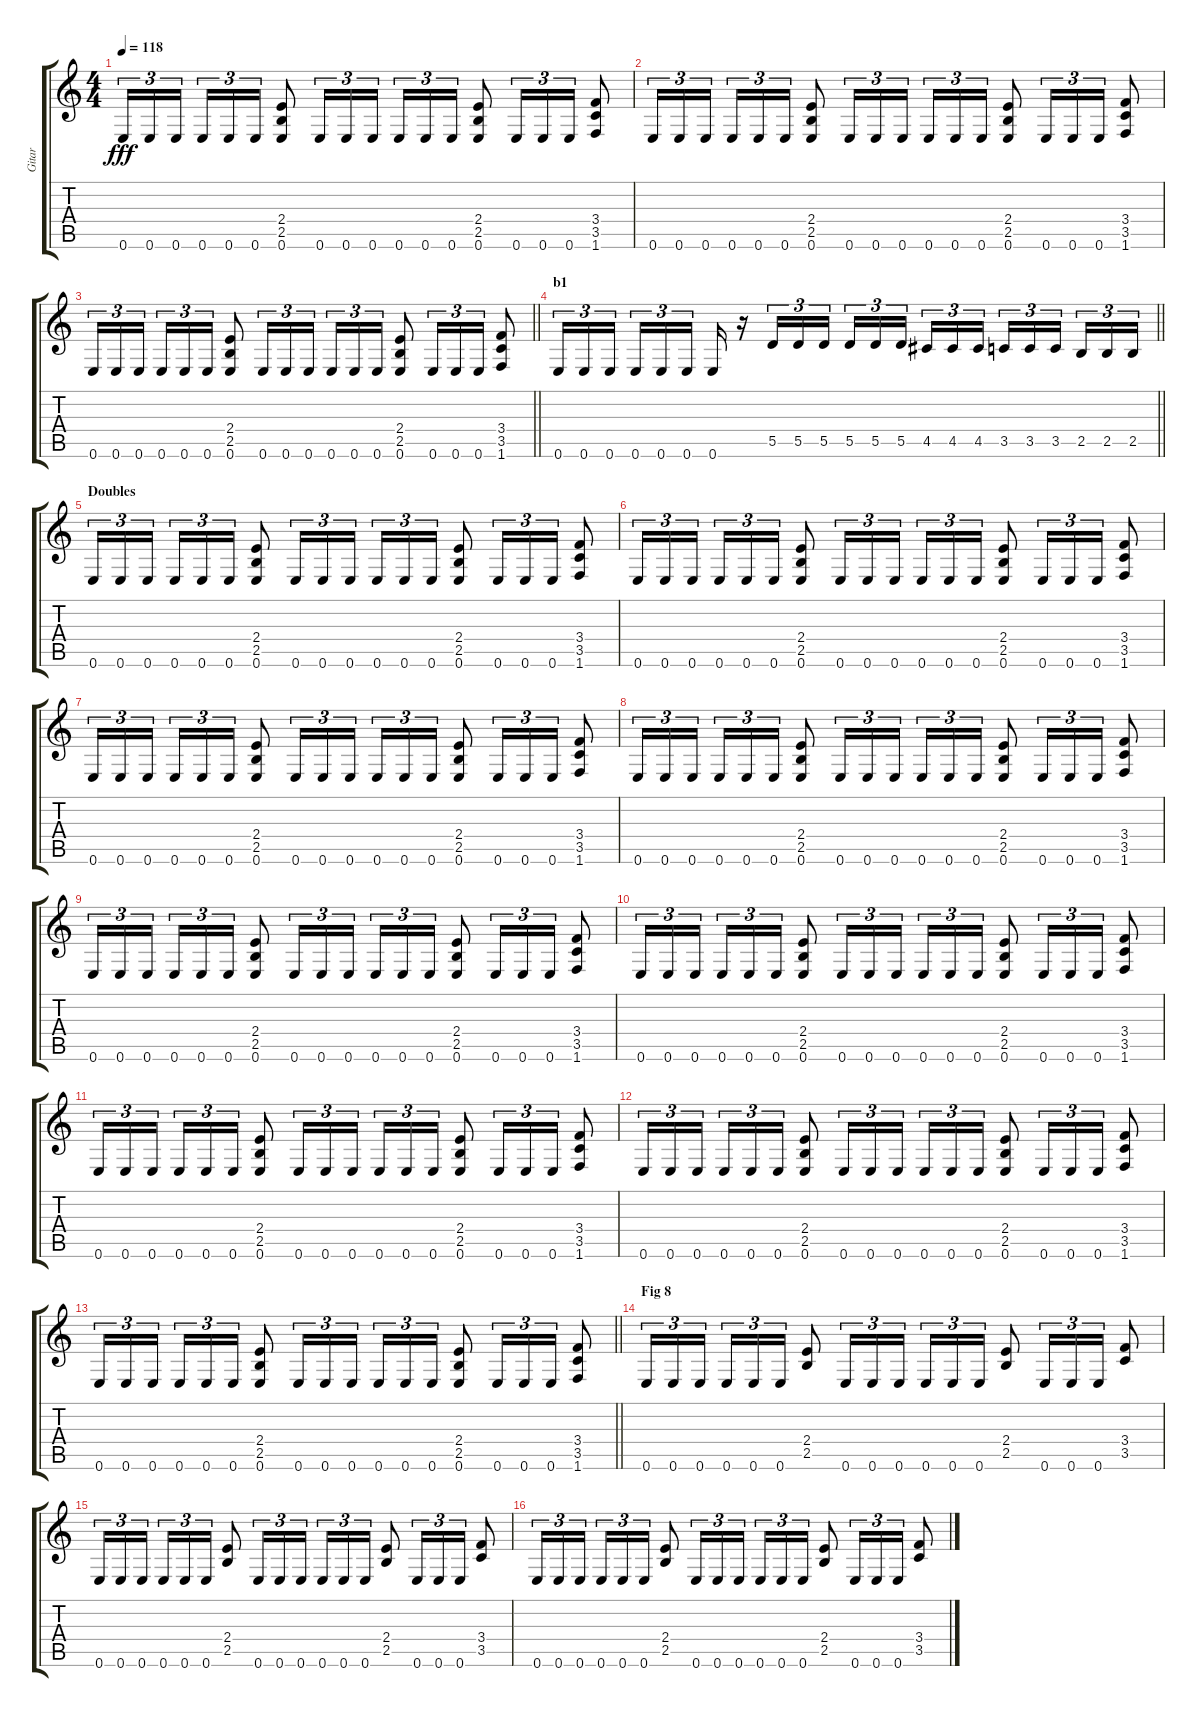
\track ("Gitar" "Gitar") {instrument electricguitarclean}
\staff {score tabs}
\tuning (E4 B3 G3 D3 A2 E2) {hide}
\ts (4 4)
\tempo 118
\clef g2
\ks c
0.6.16{tu (3 2) dy fff} 0.6.16{tu (3 2)} 0.6.16{tu (3 2) beam splitsecondary} 0.6.16{tu (3 2)} 0.6.16{tu (3 2)} 0.6.16{tu (3 2)} (2.4 2.5 0.6).8 0.6.16{tu (3 2)} 0.6.16{tu (3 2)} 0.6.16{tu (3 2)} 0.6.16{tu (3 2)} 0.6.16{tu (3 2)} 0.6.16{tu (3 2)} (2.4 2.5 0.6).8 0.6.16{tu (3 2)} 0.6.16{tu (3 2)} 0.6.16{tu (3 2)} (3.4 3.5 1.6).8 |
0.6.16{tu (3 2)} 0.6.16{tu (3 2)} 0.6.16{tu (3 2) beam splitsecondary} 0.6.16{tu (3 2)} 0.6.16{tu (3 2)} 0.6.16{tu (3 2)} (2.4 2.5 0.6).8 0.6.16{tu (3 2)} 0.6.16{tu (3 2)} 0.6.16{tu (3 2)} 0.6.16{tu (3 2)} 0.6.16{tu (3 2)} 0.6.16{tu (3 2)} (2.4 2.5 0.6).8 0.6.16{tu (3 2)} 0.6.16{tu (3 2)} 0.6.16{tu (3 2)} (3.4 3.5 1.6).8 |
\barLineRight lightlight
0.6.16{tu (3 2)} 0.6.16{tu (3 2)} 0.6.16{tu (3 2) beam splitsecondary} 0.6.16{tu (3 2)} 0.6.16{tu (3 2)} 0.6.16{tu (3 2)} (2.4 2.5 0.6).8 0.6.16{tu (3 2)} 0.6.16{tu (3 2)} 0.6.16{tu (3 2)} 0.6.16{tu (3 2)} 0.6.16{tu (3 2)} 0.6.16{tu (3 2)} (2.4 2.5 0.6).8 0.6.16{tu (3 2)} 0.6.16{tu (3 2)} 0.6.16{tu (3 2)} (3.4 3.5 1.6).8 |
\section ("" "b1")
\barLineRight lightlight
0.6.16{tu (3 2)} 0.6.16{tu (3 2)} 0.6.16{tu (3 2) beam splitsecondary} 0.6.16{tu (3 2)} 0.6.16{tu (3 2)} 0.6.16{tu (3 2)} 0.6.16 r.16 5.5.16{tu (3 2)} 5.5.16{tu (3 2)} 5.5.16{tu (3 2)} 5.5.16{tu (3 2)} 5.5.16{tu (3 2)} 5.5.16{tu (3 2) beam splitsecondary} 4.5.16{tu (3 2)} 4.5.16{tu (3 2)} 4.5.16{tu (3 2)} 3.5.16{tu (3 2)} 3.5.16{tu (3 2)} 3.5.16{tu (3 2) beam splitsecondary} 2.5.16{tu (3 2)} 2.5.16{tu (3 2)} 2.5.16{tu (3 2)} |
\section ("" "Doubles")
0.6.16{tu (3 2)} 0.6.16{tu (3 2)} 0.6.16{tu (3 2) beam splitsecondary} 0.6.16{tu (3 2)} 0.6.16{tu (3 2)} 0.6.16{tu (3 2)} (2.4 2.5 0.6).8 0.6.16{tu (3 2)} 0.6.16{tu (3 2)} 0.6.16{tu (3 2)} 0.6.16{tu (3 2)} 0.6.16{tu (3 2)} 0.6.16{tu (3 2)} (2.4 2.5 0.6).8 0.6.16{tu (3 2)} 0.6.16{tu (3 2)} 0.6.16{tu (3 2)} (3.4 3.5 1.6).8 |
0.6.16{tu (3 2)} 0.6.16{tu (3 2)} 0.6.16{tu (3 2) beam splitsecondary} 0.6.16{tu (3 2)} 0.6.16{tu (3 2)} 0.6.16{tu (3 2)} (2.4 2.5 0.6).8 0.6.16{tu (3 2)} 0.6.16{tu (3 2)} 0.6.16{tu (3 2)} 0.6.16{tu (3 2)} 0.6.16{tu (3 2)} 0.6.16{tu (3 2)} (2.4 2.5 0.6).8 0.6.16{tu (3 2)} 0.6.16{tu (3 2)} 0.6.16{tu (3 2)} (3.4 3.5 1.6).8 |
0.6.16{tu (3 2)} 0.6.16{tu (3 2)} 0.6.16{tu (3 2) beam splitsecondary} 0.6.16{tu (3 2)} 0.6.16{tu (3 2)} 0.6.16{tu (3 2)} (2.4 2.5 0.6).8 0.6.16{tu (3 2)} 0.6.16{tu (3 2)} 0.6.16{tu (3 2)} 0.6.16{tu (3 2)} 0.6.16{tu (3 2)} 0.6.16{tu (3 2)} (2.4 2.5 0.6).8 0.6.16{tu (3 2)} 0.6.16{tu (3 2)} 0.6.16{tu (3 2)} (3.4 3.5 1.6).8 |
0.6.16{tu (3 2)} 0.6.16{tu (3 2)} 0.6.16{tu (3 2) beam splitsecondary} 0.6.16{tu (3 2)} 0.6.16{tu (3 2)} 0.6.16{tu (3 2)} (2.4 2.5 0.6).8 0.6.16{tu (3 2)} 0.6.16{tu (3 2)} 0.6.16{tu (3 2)} 0.6.16{tu (3 2)} 0.6.16{tu (3 2)} 0.6.16{tu (3 2)} (2.4 2.5 0.6).8 0.6.16{tu (3 2)} 0.6.16{tu (3 2)} 0.6.16{tu (3 2)} (3.4 3.5 1.6).8 |
0.6.16{tu (3 2)} 0.6.16{tu (3 2)} 0.6.16{tu (3 2) beam splitsecondary} 0.6.16{tu (3 2)} 0.6.16{tu (3 2)} 0.6.16{tu (3 2)} (2.4 2.5 0.6).8 0.6.16{tu (3 2)} 0.6.16{tu (3 2)} 0.6.16{tu (3 2)} 0.6.16{tu (3 2)} 0.6.16{tu (3 2)} 0.6.16{tu (3 2)} (2.4 2.5 0.6).8 0.6.16{tu (3 2)} 0.6.16{tu (3 2)} 0.6.16{tu (3 2)} (3.4 3.5 1.6).8 |
0.6.16{tu (3 2)} 0.6.16{tu (3 2)} 0.6.16{tu (3 2) beam splitsecondary} 0.6.16{tu (3 2)} 0.6.16{tu (3 2)} 0.6.16{tu (3 2)} (2.4 2.5 0.6).8 0.6.16{tu (3 2)} 0.6.16{tu (3 2)} 0.6.16{tu (3 2)} 0.6.16{tu (3 2)} 0.6.16{tu (3 2)} 0.6.16{tu (3 2)} (2.4 2.5 0.6).8 0.6.16{tu (3 2)} 0.6.16{tu (3 2)} 0.6.16{tu (3 2)} (3.4 3.5 1.6).8 |
0.6.16{tu (3 2)} 0.6.16{tu (3 2)} 0.6.16{tu (3 2) beam splitsecondary} 0.6.16{tu (3 2)} 0.6.16{tu (3 2)} 0.6.16{tu (3 2)} (2.4 2.5 0.6).8 0.6.16{tu (3 2)} 0.6.16{tu (3 2)} 0.6.16{tu (3 2)} 0.6.16{tu (3 2)} 0.6.16{tu (3 2)} 0.6.16{tu (3 2)} (2.4 2.5 0.6).8 0.6.16{tu (3 2)} 0.6.16{tu (3 2)} 0.6.16{tu (3 2)} (3.4 3.5 1.6).8 |
0.6.16{tu (3 2)} 0.6.16{tu (3 2)} 0.6.16{tu (3 2) beam splitsecondary} 0.6.16{tu (3 2)} 0.6.16{tu (3 2)} 0.6.16{tu (3 2)} (2.4 2.5 0.6).8 0.6.16{tu (3 2)} 0.6.16{tu (3 2)} 0.6.16{tu (3 2)} 0.6.16{tu (3 2)} 0.6.16{tu (3 2)} 0.6.16{tu (3 2)} (2.4 2.5 0.6).8 0.6.16{tu (3 2)} 0.6.16{tu (3 2)} 0.6.16{tu (3 2)} (3.4 3.5 1.6).8 |
\barLineRight lightlight
0.6.16{tu (3 2)} 0.6.16{tu (3 2)} 0.6.16{tu (3 2) beam splitsecondary} 0.6.16{tu (3 2)} 0.6.16{tu (3 2)} 0.6.16{tu (3 2)} (2.4 2.5 0.6).8 0.6.16{tu (3 2)} 0.6.16{tu (3 2)} 0.6.16{tu (3 2)} 0.6.16{tu (3 2)} 0.6.16{tu (3 2)} 0.6.16{tu (3 2)} (2.4 2.5 0.6).8 0.6.16{tu (3 2)} 0.6.16{tu (3 2)} 0.6.16{tu (3 2)} (3.4 3.5 1.6).8 |
\section ("" "Fig 8")
0.6.16{tu (3 2)} 0.6.16{tu (3 2)} 0.6.16{tu (3 2) beam splitsecondary} 0.6.16{tu (3 2)} 0.6.16{tu (3 2)} 0.6.16{tu (3 2)} (2.4 2.5).8 0.6.16{tu (3 2)} 0.6.16{tu (3 2)} 0.6.16{tu (3 2)} 0.6.16{tu (3 2)} 0.6.16{tu (3 2)} 0.6.16{tu (3 2)} (2.4 2.5).8 0.6.16{tu (3 2)} 0.6.16{tu (3 2)} 0.6.16{tu (3 2)} (3.4 3.5).8 |
0.6.16{tu (3 2)} 0.6.16{tu (3 2)} 0.6.16{tu (3 2) beam splitsecondary} 0.6.16{tu (3 2)} 0.6.16{tu (3 2)} 0.6.16{tu (3 2)} (2.4 2.5).8 0.6.16{tu (3 2)} 0.6.16{tu (3 2)} 0.6.16{tu (3 2)} 0.6.16{tu (3 2)} 0.6.16{tu (3 2)} 0.6.16{tu (3 2)} (2.4 2.5).8 0.6.16{tu (3 2)} 0.6.16{tu (3 2)} 0.6.16{tu (3 2)} (3.4 3.5).8 |
0.6.16{tu (3 2)} 0.6.16{tu (3 2)} 0.6.16{tu (3 2) beam splitsecondary} 0.6.16{tu (3 2)} 0.6.16{tu (3 2)} 0.6.16{tu (3 2)} (2.4 2.5).8 0.6.16{tu (3 2)} 0.6.16{tu (3 2)} 0.6.16{tu (3 2)} 0.6.16{tu (3 2)} 0.6.16{tu (3 2)} 0.6.16{tu (3 2)} (2.4 2.5).8 0.6.16{tu (3 2)} 0.6.16{tu (3 2)} 0.6.16{tu (3 2)} (3.4 3.5).8
